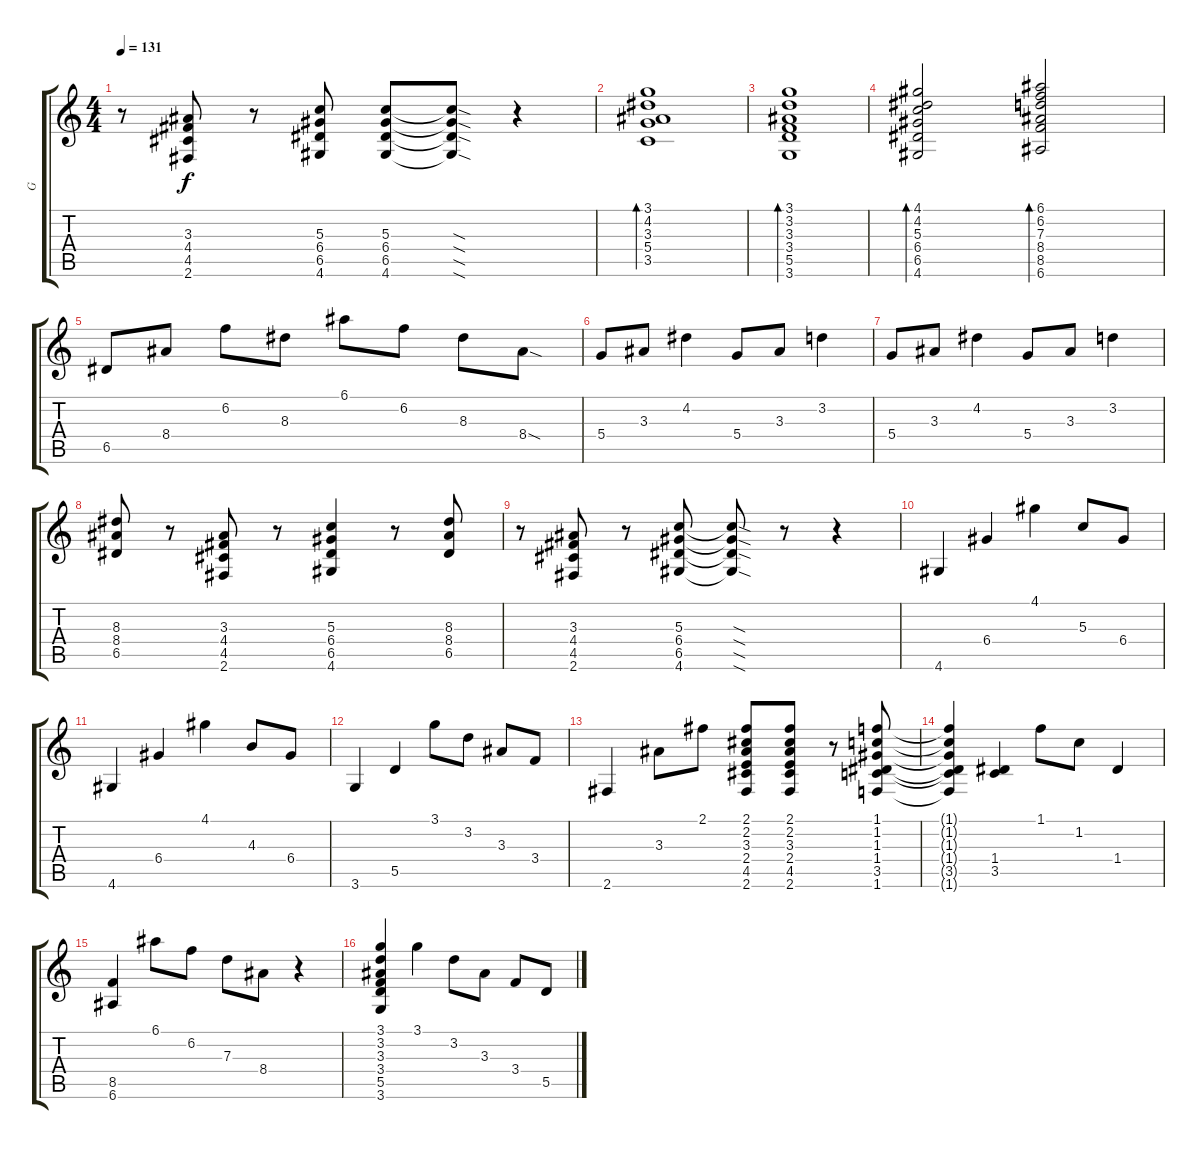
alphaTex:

\track ("G" "G") {instrument overdrivenguitar}
\staff {score tabs}
\tuning (E4 B3 G3 D3 A2 E2) {hide}
\ts (4 4)
\tempo 131
\clef g2
\ks c
r.8{dy f} (3.3 4.4 4.5 2.6).8 r.8 (5.3 6.4 6.5 4.6).8 (5.3 6.4 6.5 4.6).8 (5.3{sod t} 6.4{sod t} 6.5{sod t} 4.6{sod t}).8 r.4 |
(3.1 4.2 3.3 5.4 3.5).1{bd 30} |
(3.1 3.2 3.3 3.4 5.5 3.6).1{bd 30} |
(4.1 4.2 5.3 6.4 6.5 4.6).2{bd 30} (6.1 6.2 7.3 8.4 8.5 6.6).2{bd 30} |
6.5.8 8.4.8 6.2.8 8.3.8 6.1.8 6.2.8 8.3.8 8.4{sod}.8 |
5.4.8 3.3.8 4.2.4 5.4.8 3.3.8 3.2.4 |
5.4.8 3.3.8 4.2.4 5.4.8 3.3.8 3.2.4 |
(8.3 8.4 6.5).8 r.8 (3.3 4.4 4.5 2.6).8 r.8 (5.3 6.4 6.5 4.6).4 r.8 (8.3 8.4 6.5).8 |
r.8 (3.3 4.4 4.5 2.6).8 r.8 (5.3 6.4 6.5 4.6).8 (5.3{sod t} 6.4{sod t} 6.5{sod t} 4.6{sod t}).8 r.8 r.4 |
4.6.4 6.4.4 4.1.4 5.3.8 6.4.8 |
4.6.4 6.4.4 4.1.4 4.3.8 6.4.8 |
3.6.4 5.5.4 3.1.8 3.2.8 3.3.8 3.4.8 |
2.6.4 3.3.8 2.1.8 (2.1 2.2 3.3 2.4 4.5 2.6).8 (2.1 2.2 3.3 2.4 4.5 2.6).8 r.8 (1.1 1.2 1.3 1.4 3.5 1.6).8 |
(1.1{t} 1.2{t} 1.3{t} 1.4{t} 3.5{t} 1.6{t}).4 (1.4 3.5).4 1.1.8 1.2.8 1.4.4 |
(8.5 6.6).4 6.1.8 6.2.8 7.3.8 8.4.8 r.4 |
(3.1 3.2 3.3 3.4 5.5 3.6).4 3.1.4 3.2.8 3.3.8 3.4.8 5.5.8
